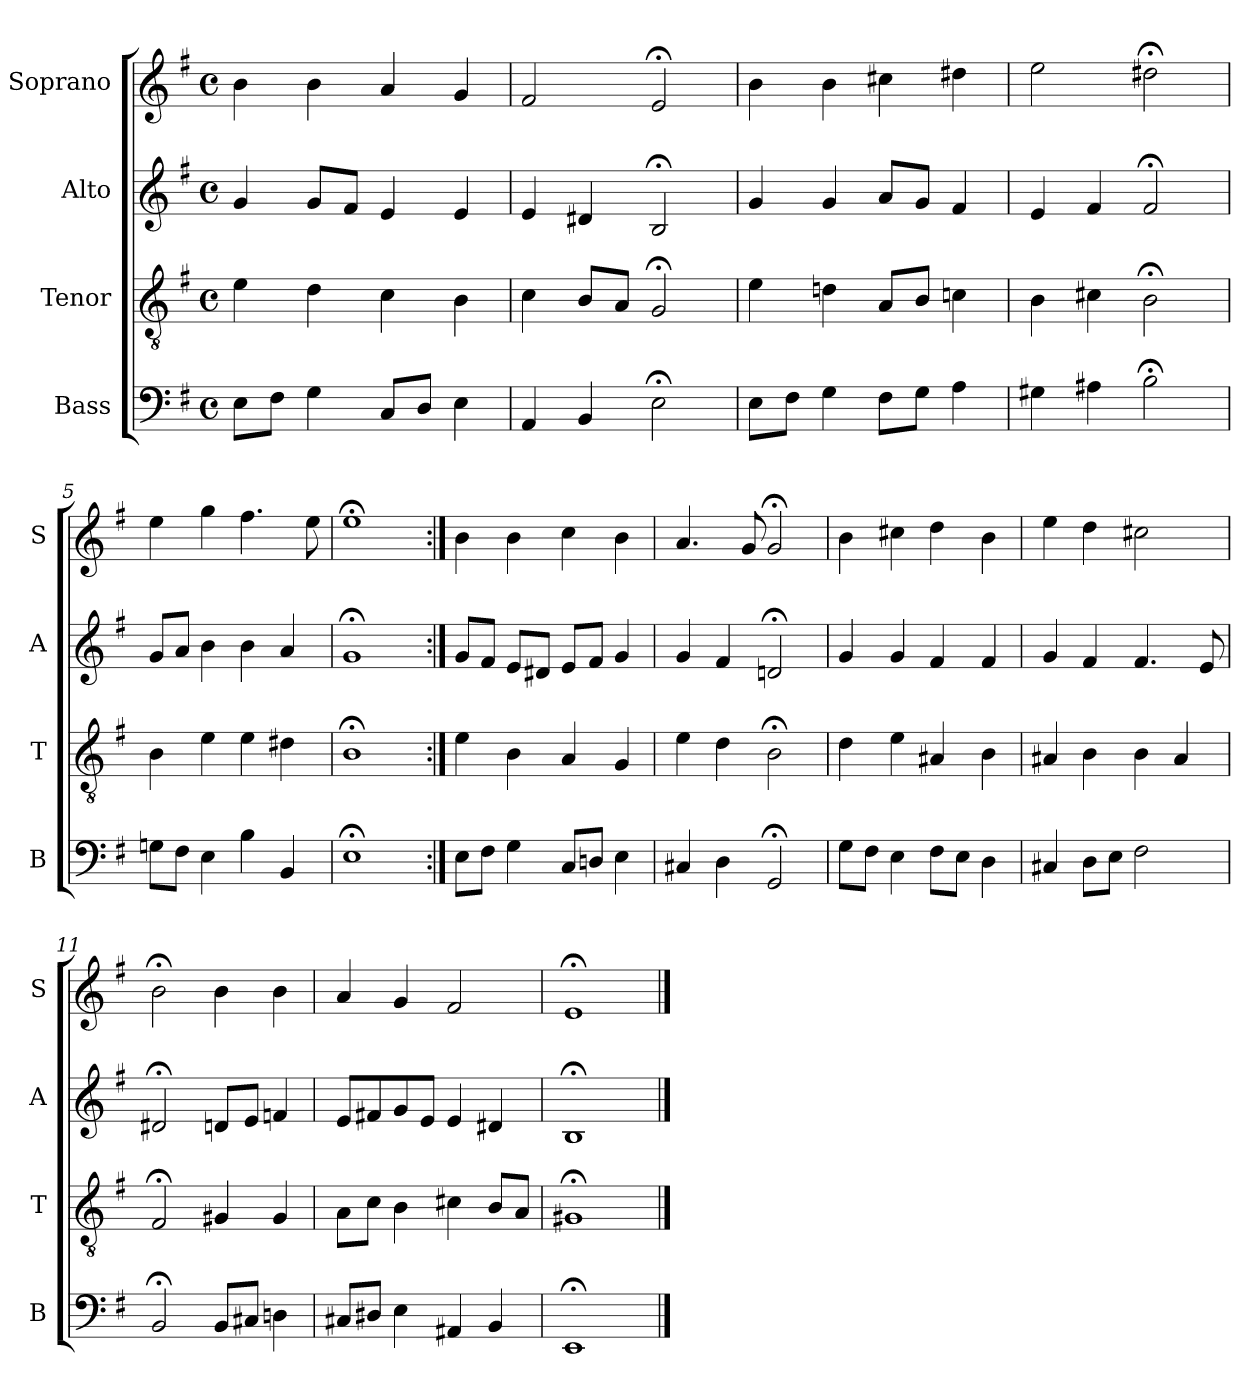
**kern	**kern	**kern	**kern
*part4	*part3	*part2	*part1
*staff4	*staff3	*staff2	*staff1
*I"Bass	*I"Tenor	*I"Alto	*I"Soprano
*I'B	*I'T	*I'A	*I'S
*clefF4	*clefGv2	*clefG2	*clefG2
*k[f#]	*k[f#]	*k[f#]	*k[f#]
*e:	*e:	*e:	*e:
*M4/4	*M4/4	*M4/4	*M4/4
*met(c)	*met(c)	*met(c)	*met(c)
*MM100	*MM100	*MM100	*MM100
=1	=1	=1	=1
8EL	4e	4g	4b
8F#J	.	.	.
4G	4d	8gL	4b
.	.	8f#J	.
8CL	4c	4e	4a
8DJ	.	.	.
4E	4B	4e	4g
=2	=2	=2	=2
4AA	4c	4e	2f#
4BB	8BL	4d#X	.
.	8AJ	.	.
2E;<	2G;<	2B;<	2e;<
=3	=3	=3	=3
8EL	4e	4g	4b
8F#J	.	.	.
4G	4dn	4g	4b
8F#L	8AL	8aL	4cc#X
8GJ	8BJ	8gJ	.
4A	4cn	4f#	4dd#X
=4	=4	=4	=4
4G#X	4B	4e	2ee
4A#X	4c#X	4f#	.
2B;<	2B;<	2f#;<	2dd#X;<
=5	=5	=5	=5
8GnL	4B	8gL	4ee
8F#J	.	8aJ	.
4E	4e	4b	4gg
4B	4e	4b	4.ff#
4BB	4d#X	4a	.
.	.	.	8ee
=6	=6	=6	=6
1E;<	1B;<	1g;<	1ee;<
=7:|!	=7:|!	=7:|!	=7:|!
8EL	4e	8gL	4b
8F#J	.	8f#J	.
4G	4B	8eL	4b
.	.	8d#XJ	.
8CL	4A	8eL	4cc
8DnJ	.	8f#J	.
4E	4G	4g	4b
=8	=8	=8	=8
4C#X	4e	4g	4.a
4D	4d	4f#	.
.	.	.	8g
2GG;<	2B;<	2dn;<	2g;<
=9	=9	=9	=9
8GL	4d	4g	4b
8F#J	.	.	.
4E	4e	4g	4cc#X
8F#L	4A#X	4f#	4dd
8EJ	.	.	.
4D	4B	4f#	4b
=10	=10	=10	=10
4C#X	4A#X	4g	4ee
8DL	4B	4f#	4dd
8EJ	.	.	.
2F#	4B	4.f#	2cc#X
.	4A#	.	.
.	.	8e	.
=11	=11	=11	=11
2BB;<	2F#;<	2d#X;<	2b;<
8BBL	4G#X	8dnL	4b
8C#XJ	.	8eJ	.
4Dn	4G#	4fn	4b
=12	=12	=12	=12
8C#XL	8AL	8eL	4a
8D#XJ	8cJ	8f#X	.
4E	4B	8g	4g
.	.	8eJ	.
4AA#X	4c#X	4e	2f#
4BB	8BL	4d#X	.
.	8AJ	.	.
=13	=13	=13	=13
1EE;<	1G#X;<	1B;<	1e;<
==	==	==	==
*-	*-	*-	*-
